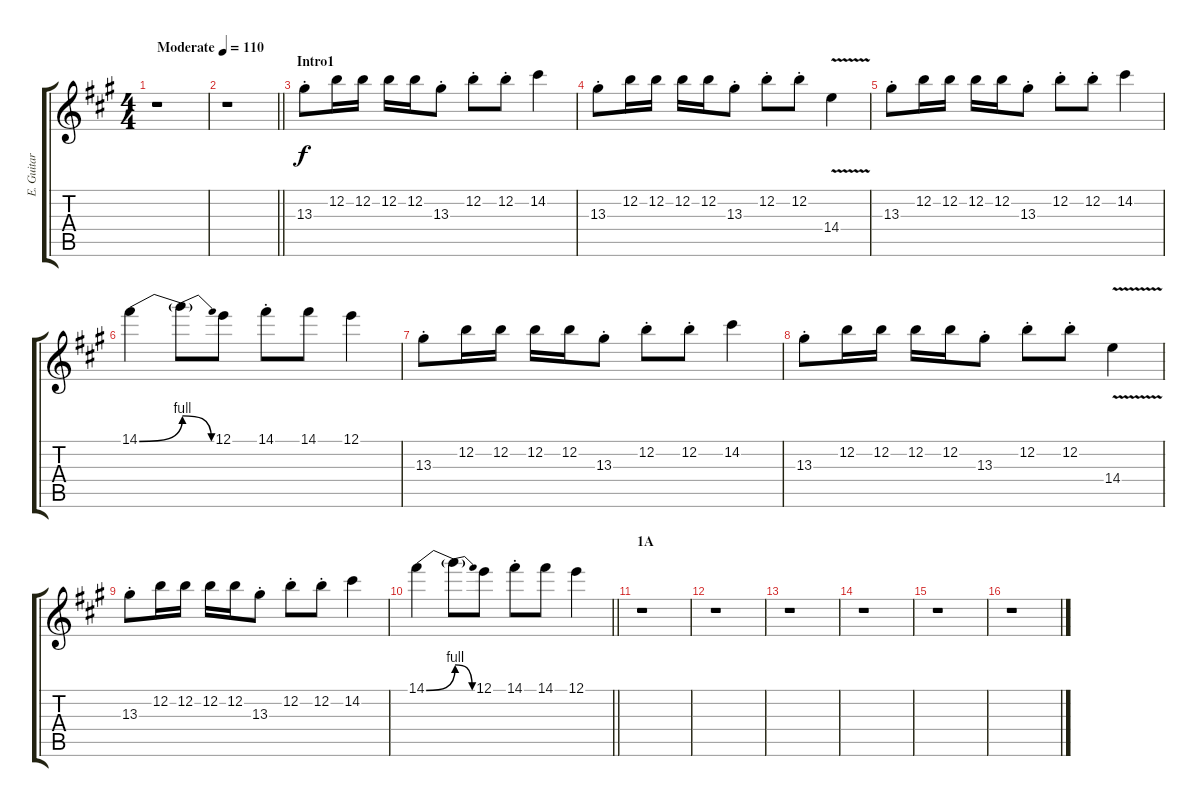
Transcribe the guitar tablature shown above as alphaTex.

\track ("E. Guitar I" "E. Guitar ") {instrument overdrivenguitar}
\staff {score tabs}
\tuning (E4 B3 G3 D3 A2 E2) {hide}
\ts (4 4)
\tempo (110 "Moderate")
\clef g2
\ks a
r.1{dy f instrument overdrivenguitar} |
\barLineRight lightlight
r.1 |
\section ("" "Intro1")
13.3{st}.8 12.2.16 12.2.16 12.2.16 12.2.16 13.3{st}.8 12.2{st}.8 12.2{st}.8 14.2.4 |
13.3{st}.8 12.2.16 12.2.16 12.2.16 12.2.16 13.3{st}.8 12.2{st}.8 12.2{st}.8 14.4{v}.4 |
13.3{st}.8 12.2.16 12.2.16 12.2.16 12.2.16 13.3{st}.8 12.2{st}.8 12.2{st}.8 14.2.4 |
14.1{be (bend 0 0 60 4)}.4 14.1{be (release 0 4 60 0) t}.8 12.1.8 14.1{st}.8 14.1.8 12.1.4 |
13.3{st}.8 12.2.16 12.2.16 12.2.16 12.2.16 13.3{st}.8 12.2{st}.8 12.2{st}.8 14.2.4 |
13.3{st}.8 12.2.16 12.2.16 12.2.16 12.2.16 13.3{st}.8 12.2{st}.8 12.2{st}.8 14.4{v}.4 |
13.3{st}.8 12.2.16 12.2.16 12.2.16 12.2.16 13.3{st}.8 12.2{st}.8 12.2{st}.8 14.2.4 |
\barLineRight lightlight
14.1{be (bend 0 0 60 4)}.4 14.1{be (release 0 4 60 0) t}.8 12.1.8 14.1{st}.8 14.1.8 12.1.4 |
\section ("" "1A")
r.1 |
r.1 |
r.1 |
r.1 |
r.1 |
r.1
